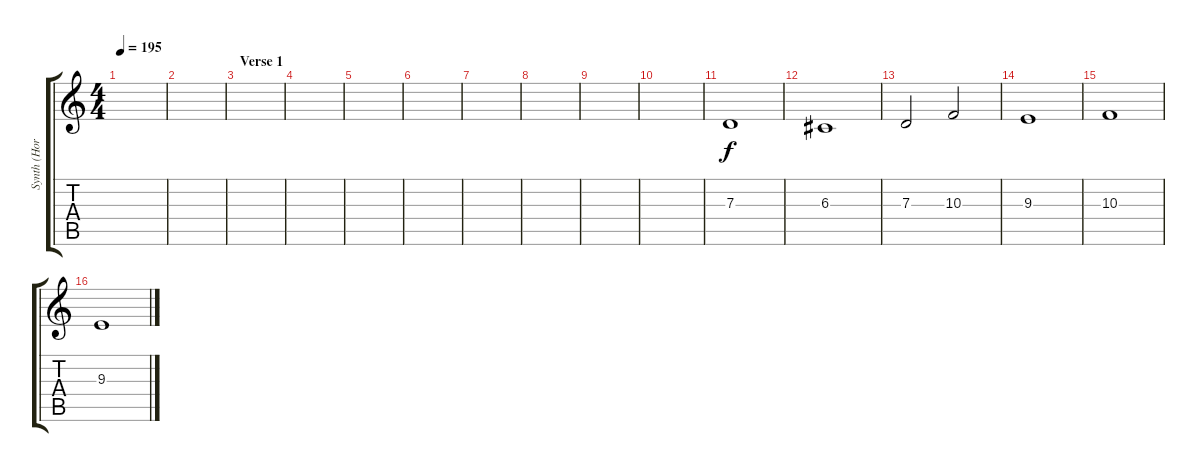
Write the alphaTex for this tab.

\track ("Synth (Horn)" "Synth (Hor") {instrument frenchhorn}
\staff {score tabs}
\tuning (E4 B3 G3 D3 A2 E2) {hide}
\ts (4 4)
\tempo 195
\clef g2
\ks c
|
|
\section ("" "Verse 1")
|
|
|
|
|
|
|
|
7.3.1 |
6.3.1 |
7.3.2 10.3.2 |
9.3.1 |
10.3.1 |
9.3.1
